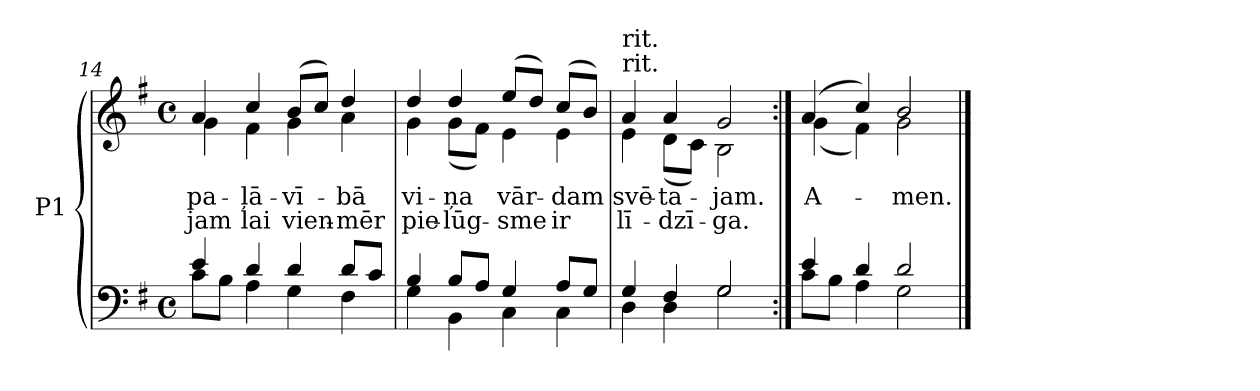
**kern	**kern	**text	**text
*part1	*part1	*part1	*part1
*staff2	*staff1	*staff1	*staff1
*I"P1	*	*	*
*clefF4	*clefG2	*	*
*k[f#]	*k[f#]	*	*
*G:	*G:	*	*
*M4/4	*M4/4	*	*
*met(c)	*met(c)	*	*
=14	=14	=14	=14
*^	*	*	*
!	!	!	!LO:LY:b:color=#000000	!LO:LY:b:color=#000000
*	*	*^	*	*
4ei/	8ci\L	4ai/	4gi\	pa-	-jam
.	8Bi\J	.	.	.	.
!	!	!	!	!LO:LY:b:color=#000000	!LO:LY:b:color=#000000
4di/	4Ai\	4cci/	4f#i\	-ļā-	lai
!	!	!	!	!LO:LY:b:color=#000000	!LO:LY:b:color=#000000
4di/	4Gi\	(8bi/L	4gi\	-vī-	vien-
.	.	8cci/J)	.	.	.
!	!	!	!	!LO:LY:b:color=#000000	!LO:LY:b:color=#000000
8di/L	4F#i\	4ddi/	4ai\	-bā	-mēr
8ci/J	.	.	.	.	.
=15	=15	=15	=15	=15	=15
!	!	!	!	!LO:LY:b:color=#000000	!LO:LY:b:color=#000000
4Bi/	4Gi\	4ddi/	4gi\	vi-	pie-
!	!	!	!	!LO:LY:b:color=#000000	!LO:LY:b:color=#000000
8Bi/L	4BBi\	4ddi/	(8gi\L	-ņa	-lūg-
8Ai/J	.	.	8f#i\J)	.	.
!	!	!	!	!LO:LY:b:color=#000000	!LO:LY:b:color=#000000
4Gi/	4Ci\	(8eei/L	4ei\	vār-	-sme
.	.	8ddi/J)	.	.	.
!	!	!	!	!LO:LY:b:color=#000000	!LO:LY:b:color=#000000
8Ai/L	4Ci\	(8cci/L	4ei\	-dam	ir
8Gi/J	.	8bi/J)	.	.	.
=16	=16	=16	=16	=16	=16
!	!	!LO:TX:t=rit.	!	!	!
!	!	!LO:TX:t=rit.	!	!	!
!	!	!	!	!LO:LY:b:color=#000000	!LO:LY:b:color=#000000
4Gi/	4Di\	4ai/	4ei\	svē-	lī-
!	!	!	!	!LO:LY:b:color=#000000	!LO:LY:b:color=#000000
4F#i/	4Di\	4ai/	(8di\L	-ta-	-dzī-
.	.	.	8ci\J)	.	.
!	!	!	!	!LO:LY:b:color=#000000	!LO:LY:b:color=#000000
2Gi/	2Gi\	2gi/	2Bi\	-jam.	-ga.
=17:|!	=17:|!	=17:|!	=17:|!	=17:|!	=17:|!
!	!	!	!	!LO:LY:b:color=#000000	!
4ei/	8ci\L	(4ai/	(4gi\	A-	.
.	8Bi\J	.	.	.	.
4di/	4Ai\	4cci/)	4f#i\)	.	.
!	!	!	!	!LO:LY:b:color=#000000	!
2di/	2Gi\	2bi/	2gi\	-men.	.
*v	*v	*	*	*	*
*	*v	*v	*	*
==	==	==	==
*-	*-	*-	*-
